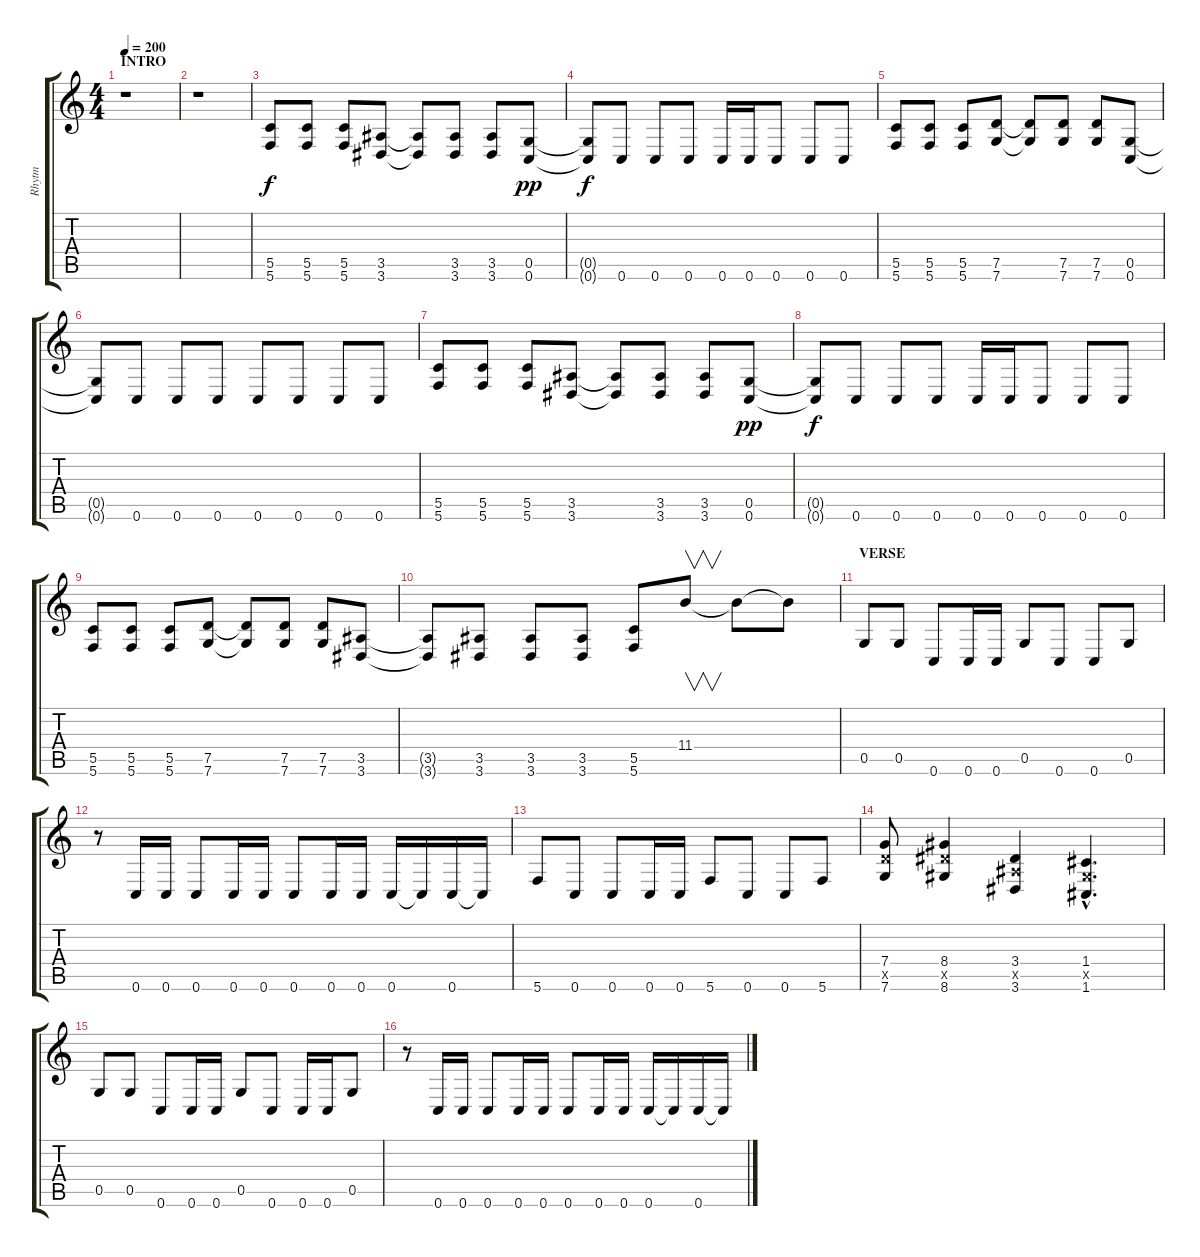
\track ("Rhytm" "Rhytm") {instrument distortionguitar}
\staff {score tabs}
\tuning (D4 A3 F3 C3 G2 C2) {hide}
\ts (4 4)
\section ("" "INTRO")
\tempo 200
\clef g2
\ks c
r.1{dy f instrument distortionguitar} |
r.1 |
(5.5 5.6).8 (5.5 5.6).8 (5.5 5.6).8 (3.5 3.6).8 (3.5{t} 3.6{t}).8 (3.5 3.6).8 (3.5 3.6).8 (0.5 0.6).8{dy pp} |
(0.5{t} 0.6{t}).8{dy f} 0.6.8 0.6.8 0.6.8 0.6.16 0.6.16 0.6.8 0.6.8 0.6.8 |
(5.5 5.6).8 (5.5 5.6).8 (5.5 5.6).8 (7.5 7.6).8 (7.5{t} 7.6{t}).8 (7.5 7.6).8 (7.5 7.6).8 (0.5 0.6).8 |
(0.5{t} 0.6{t}).8 0.6.8 0.6.8 0.6.8 0.6.8 0.6.8 0.6.8 0.6.8 |
(5.5 5.6).8 (5.5 5.6).8 (5.5 5.6).8 (3.5 3.6).8 (3.5{t} 3.6{t}).8 (3.5 3.6).8 (3.5 3.6).8 (0.5 0.6).8{dy pp} |
(0.5{t} 0.6{t}).8{dy f} 0.6.8 0.6.8 0.6.8 0.6.16 0.6.16 0.6.8 0.6.8 0.6.8 |
(5.5 5.6).8 (5.5 5.6).8 (5.5 5.6).8 (7.5 7.6).8 (7.5{t} 7.6{t}).8 (7.5 7.6).8 (7.5 7.6).8 (3.5 3.6).8 |
(3.5{t} 3.6{t}).8 (3.5 3.6).8 (3.5 3.6).8 (3.5 3.6).8 (5.5 5.6).8 11.4.8{v instrument guitarharmonics} 11.4{t}.8 11.4{t}.8 |
\section ("" "VERSE")
0.5.8{volume 16 instrument distortionguitar} 0.5.8 0.6.8 0.6.16 0.6.16 0.5.8 0.6.8 0.6.8 0.5.8 |
r.8 0.6.16 0.6.16 0.6.8 0.6.16 0.6.16 0.6.8 0.6.16 0.6.16 0.6.16 0.6{t}.16 0.6.16 0.6{t}.16 |
5.6.8 0.6.8 0.6.8 0.6.16 0.6.16 5.6.8 0.6.8 0.6.8 5.6.8 |
(7.4 7.5{x} 7.6).8 (8.4 8.5{x} 8.6).4 (3.4 3.5{x} 3.6).4 (1.4{hac} 1.5{hac x} 1.6{hac}).4{d} |
0.5.8{volume 16 instrument distortionguitar} 0.5.8 0.6.8 0.6.16 0.6.16 0.5.8 0.6.8 0.6.16 0.6.16 0.5.8 |
r.8 0.6.16 0.6.16 0.6.8 0.6.16 0.6.16 0.6.8 0.6.16 0.6.16 0.6.16 0.6{t}.16 0.6.16 0.6{t}.16
